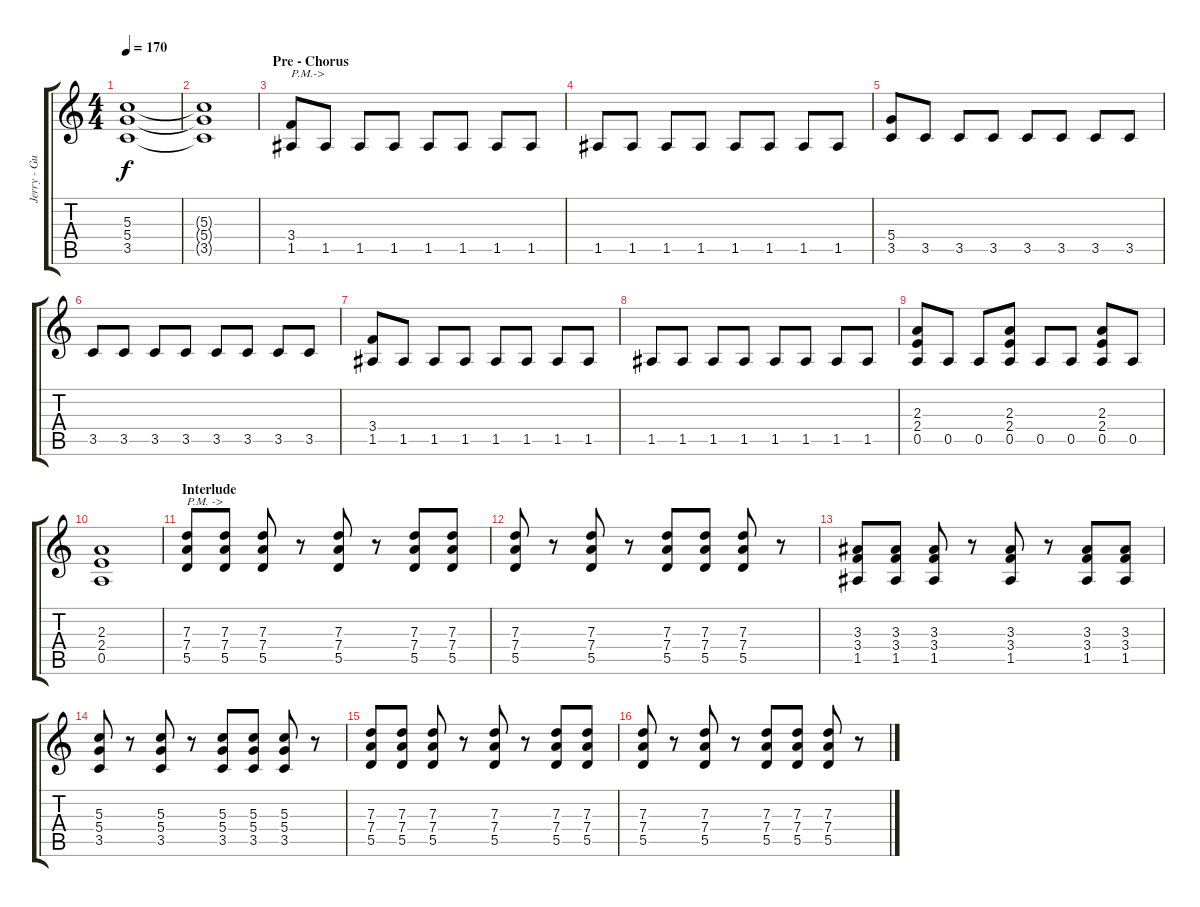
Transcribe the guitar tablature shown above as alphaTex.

\track ("Jerry - Guitar 2" "Jerry - Gu") {instrument distortionguitar}
\staff {score tabs}
\tuning (E4 B3 G3 D3 A2 E2) {hide}
\ts (4 4)
\tempo 170
\clef g2
\ks c
(5.3 5.4 3.5).1{dy f} |
(5.3{t} 5.4{t} 3.5{t}).1 |
\section ("" "Pre - Chorus")
(3.4 1.5).8{txt "P.M.->"} 1.5.8 1.5.8 1.5.8 1.5.8 1.5.8 1.5.8 1.5.8 |
1.5.8 1.5.8 1.5.8 1.5.8 1.5.8 1.5.8 1.5.8 1.5.8 |
(5.4 3.5).8 3.5.8 3.5.8 3.5.8 3.5.8 3.5.8 3.5.8 3.5.8 |
3.5.8 3.5.8 3.5.8 3.5.8 3.5.8 3.5.8 3.5.8 3.5.8 |
(3.4 1.5).8 1.5.8 1.5.8 1.5.8 1.5.8 1.5.8 1.5.8 1.5.8 |
1.5.8 1.5.8 1.5.8 1.5.8 1.5.8 1.5.8 1.5.8 1.5.8 |
(2.3 2.4 0.5).8 0.5.8 0.5.8 (2.3 2.4 0.5).8 0.5.8 0.5.8 (2.3 2.4 0.5).8 0.5.8 |
(2.3 2.4 0.5).1 |
\section ("" "Interlude")
(7.3 7.4 5.5).8{txt "P.M. ->"} (7.3 7.4 5.5).8 (7.3 7.4 5.5).8 r.8 (7.3 7.4 5.5).8 r.8 (7.3 7.4 5.5).8 (7.3 7.4 5.5).8 |
(7.3 7.4 5.5).8 r.8 (7.3 7.4 5.5).8 r.8 (7.3 7.4 5.5).8 (7.3 7.4 5.5).8 (7.3 7.4 5.5).8 r.8 |
(3.3 3.4 1.5).8 (3.3 3.4 1.5).8 (3.3 3.4 1.5).8 r.8 (3.3 3.4 1.5).8 r.8 (3.3 3.4 1.5).8 (3.3 3.4 1.5).8 |
(5.3 5.4 3.5).8 r.8 (5.3 5.4 3.5).8 r.8 (5.3 5.4 3.5).8 (5.3 5.4 3.5).8 (5.3 5.4 3.5).8 r.8 |
(7.3 7.4 5.5).8 (7.3 7.4 5.5).8 (7.3 7.4 5.5).8 r.8 (7.3 7.4 5.5).8 r.8 (7.3 7.4 5.5).8 (7.3 7.4 5.5).8 |
(7.3 7.4 5.5).8 r.8 (7.3 7.4 5.5).8 r.8 (7.3 7.4 5.5).8 (7.3 7.4 5.5).8 (7.3 7.4 5.5).8 r.8
